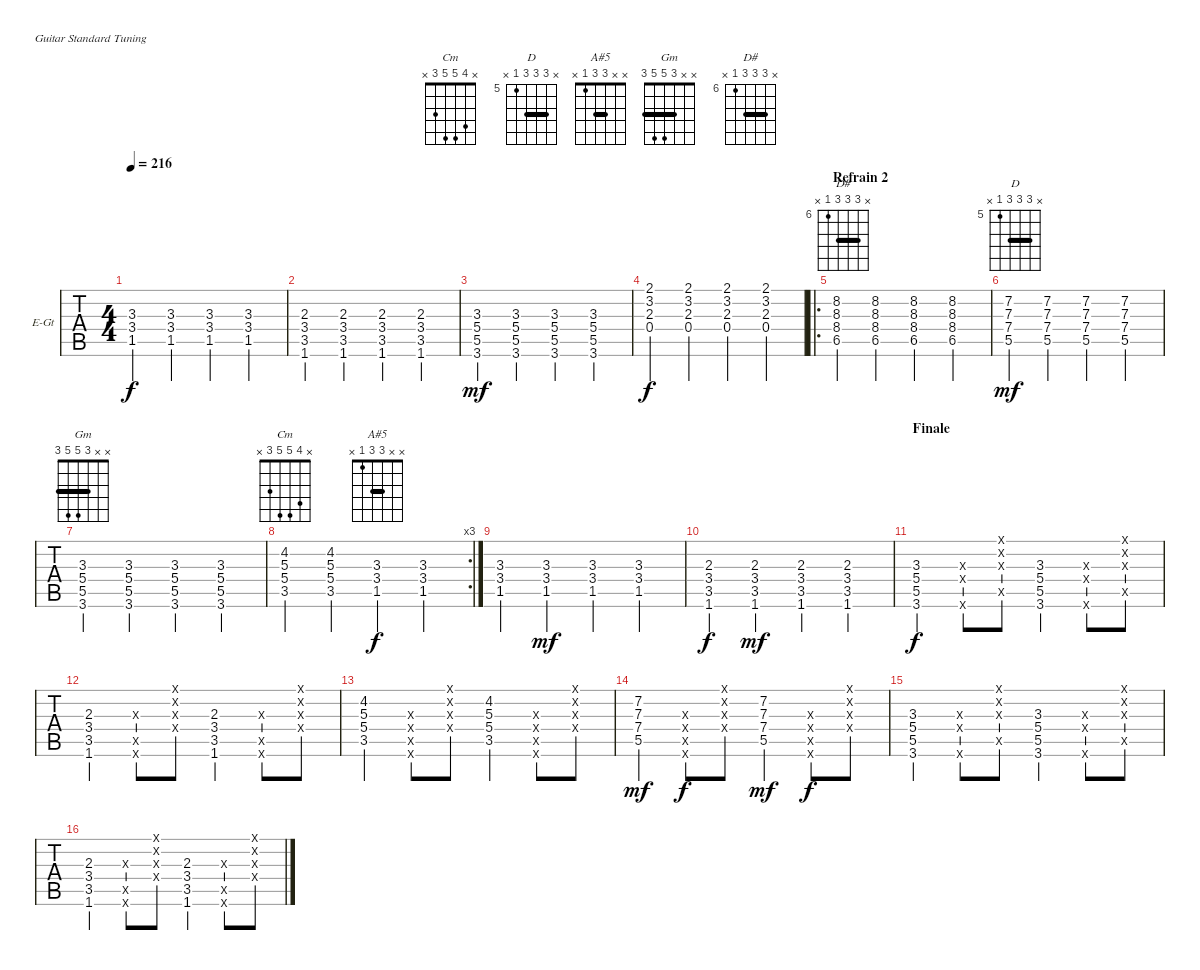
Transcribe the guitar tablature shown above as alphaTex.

\bracketExtendMode groupsimilarinstruments
\firstSystemTrackNameOrientation horizontal
\otherSystemsTrackNameOrientation horizontal
\chordDiagramsInScore
\track ("Guitare" "E-Gt") {instrument distortionguitar}
\staff {tabs}
\tuning (E4 B3 G3 D3 A2 E2)
\chord ("Cm" x 4 5 5 3 x) {showfingering false}
\chord ("D" x 7 7 7 5 x) {firstfret 5 showfingering false barre (7 7)}
\chord ("A#5" x x 3 3 1 x) {showfingering false barre 3}
\chord ("Gm" x x 3 5 5 3) {showfingering false barre 3}
\chord ("D#" x 8 8 8 6 x) {firstfret 6 showfingering false barre (8 8)}
\ts (4 4)
\tempo 216
\clef g2
\ks c
(3.3 3.4 1.5).4{dy f} (3.3 3.4 1.5).4 (3.3 3.4 1.5).4 (3.3 3.4 1.5).4 |
(2.3 3.4 3.5 1.6).4 (2.3 3.4 3.5 1.6).4 (2.3 3.4 3.5 1.6).4 (2.3 3.4 3.5 1.6).4 |
(3.3 5.4 5.5 3.6).4{dy mf} (3.3 5.4 5.5 3.6).4 (3.3 5.4 5.5 3.6).4 (3.3 5.4 5.5 3.6).4 |
(2.1 3.2 2.3 0.4).4{dy f} (2.1 3.2 2.3 0.4).4 (2.1 3.2 2.3 0.4).4 (2.1 3.2 2.3 0.4).4 |
\ro
\section ("" "Refrain 2")
(8.2 8.3 8.4 6.5).4{ch "D#"} (8.2 8.3 8.4 6.5).4 (8.2 8.3 8.4 6.5).4 (8.2 8.3 8.4 6.5).4 |
(7.2 7.3 7.4 5.5).4{ch "D" dy mf} (7.2 7.3 7.4 5.5).4 (7.2 7.3 7.4 5.5).4 (7.2 7.3 7.4 5.5).4 |
(3.3 5.4 5.5 3.6).4{ch "Gm"} (3.3 5.4 5.5 3.6).4 (3.3 5.4 5.5 3.6).4 (3.3 5.4 5.5 3.6).4 |
\rc 3
(4.2 5.3 5.4 3.5).4{ch "Cm"} (4.2 5.3 5.4 3.5).4 (3.3 3.4 1.5).4{ch "A#5" dy f} (3.3 3.4 1.5).4 |
(3.3 3.4 1.5).4 (3.3 3.4 1.5).4{dy mf} (3.3 3.4 1.5).4 (3.3 3.4 1.5).4 |
(2.3 3.4 3.5 1.6).4{dy f} (2.3 3.4 3.5 1.6).4{dy mf} (2.3 3.4 3.5 1.6).4 (2.3 3.4 3.5 1.6).4 |
\section ("" "Finale")
(3.3 5.4 5.5 3.6).4{dy f} (0.3{x} 0.4{x} 0.6{x}).8 (0.1{x} 0.2{x} 0.3{x} 0.5{x}).8 (3.3 5.4 5.5 3.6).4 (0.3{x} 0.4{x} 0.6{x}).8 (0.1{x} 0.2{x} 0.3{x} 0.5{x}).8 |
(2.3 3.4 3.5 1.6).4 (0.3{x} 0.5{x} 0.6{x}).8 (0.1{x} 0.2{x} 0.3{x} 0.4{x}).8 (2.3 3.4 3.5 1.6).4 (0.3{x} 0.5{x} 0.6{x}).8 (0.1{x} 0.2{x} 0.3{x} 0.4{x}).8 |
(4.2 5.3 5.4 3.5).4 (0.3{x} 0.4{x} 0.5{x} 0.6{x}).8 (0.1{x} 0.2{x} 0.3{x} 0.4{x}).8 (4.2 5.3 5.4 3.5).4 (0.3{x} 0.4{x} 0.5{x} 0.6{x}).8 (0.1{x} 0.2{x} 0.3{x} 0.4{x}).8 |
(7.2 7.3 7.4 5.5).4{dy mf} (0.3{x} 0.4{x} 0.5{x} 0.6{x}).8{dy f} (0.1{x} 0.2{x} 0.3{x} 0.4{x}).8 (7.2 7.3 7.4 5.5).4{dy mf} (0.3{x} 0.4{x} 0.5{x} 0.6{x}).8{dy f} (0.1{x} 0.2{x} 0.3{x} 0.4{x}).8 |
(3.3 5.4 5.5 3.6).4 (0.3{x} 0.4{x} 0.6{x}).8 (0.1{x} 0.2{x} 0.3{x} 0.5{x}).8 (3.3 5.4 5.5 3.6).4 (0.3{x} 0.4{x} 0.6{x}).8 (0.1{x} 0.2{x} 0.3{x} 0.5{x}).8 |
(2.3 3.4 3.5 1.6).4 (0.3{x} 0.5{x} 0.6{x}).8 (0.1{x} 0.2{x} 0.3{x} 0.4{x}).8 (2.3 3.4 3.5 1.6).4 (0.3{x} 0.5{x} 0.6{x}).8 (0.1{x} 0.2{x} 0.3{x} 0.4{x}).8
